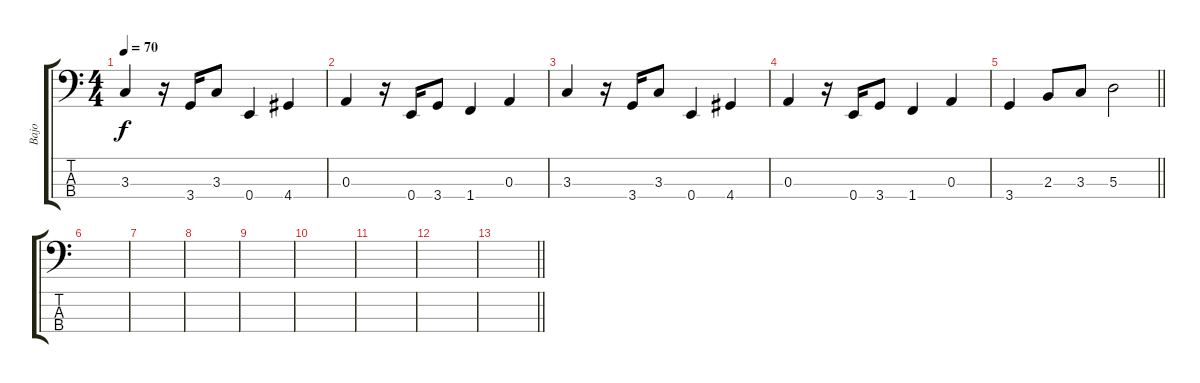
\track ("Bajo" "Bajo") {instrument electricbassfinger}
\staff {score tabs}
\tuning (G2 D2 A1 E1) {hide}
\ts (4 4)
\tempo 70
\clef f4
\ks c
3.3.4{dy f} r.16 3.4.16 3.3.8 0.4.4 4.4.4 |
0.3.4 r.16 0.4.16 3.4.8 1.4.4 0.3.4 |
3.3.4 r.16 3.4.16 3.3.8 0.4.4 4.4.4 |
0.3.4 r.16 0.4.16 3.4.8 1.4.4 0.3.4 |
\barLineRight lightlight
3.4.4 2.3.8 3.3.8 5.3.2 |
|
|
|
|
|
|
|
\barLineRight lightlight
